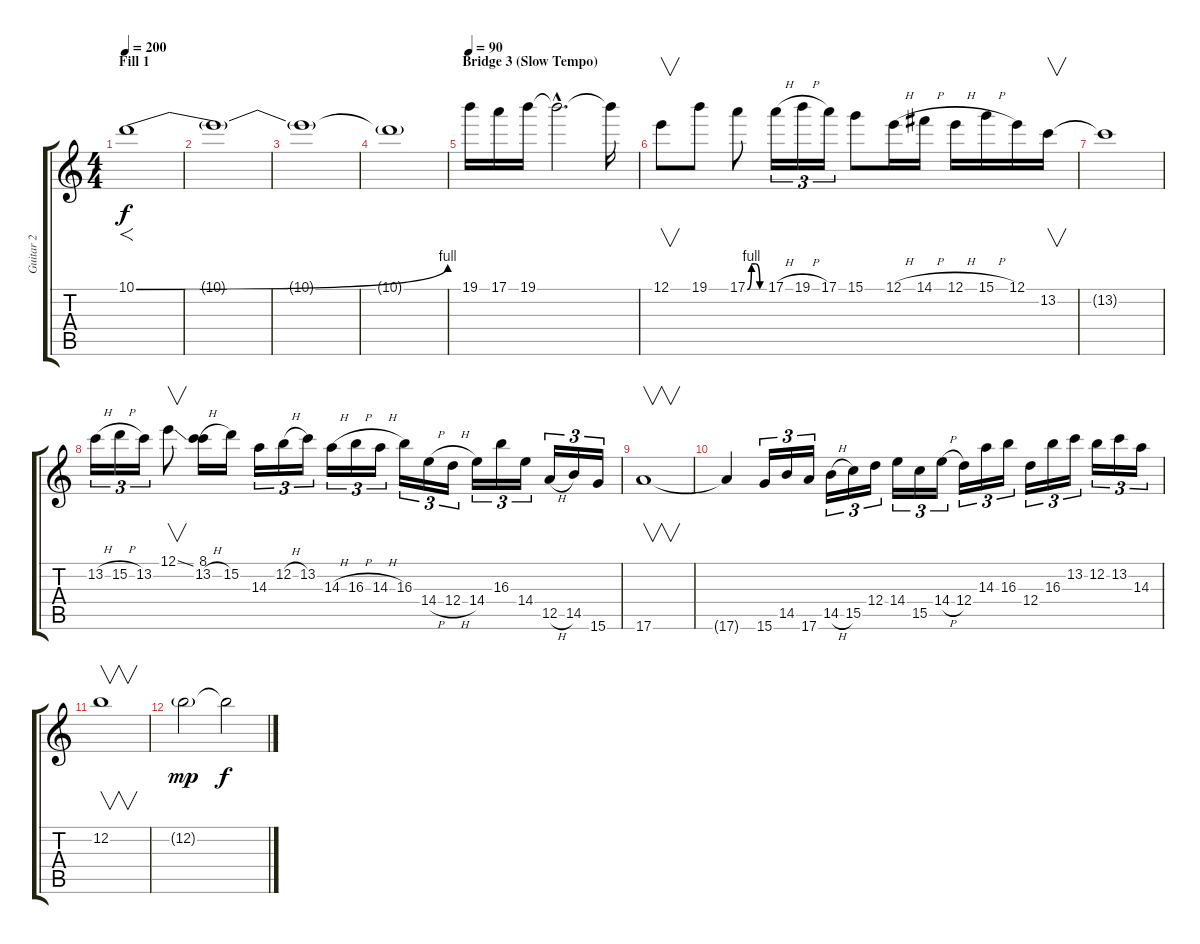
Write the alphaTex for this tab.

\track ("Guitar 2" "Guitar 2") {instrument distortionguitar}
\staff {score tabs}
\tuning (E4 B3 G3 D3 A2 E2) {hide}
\ts (4 4)
\section ("" "Fill 1")
\tempo 200
\clef g2
\ks c
10.1{be (bend 0 0 60 4)}.1{f dy f volume 13} |
10.1{t}.1 |
10.1{t}.1 |
10.1{t}.1 |
\section ("" "Bridge 3 (Slow Tempo)")
\tempo 90
19.1.16 17.1.16 19.1.16 19.1{hac t}.2{d} 19.1{t}.16 |
12.1.8{v} 19.1.8 17.1{be (custom 0 0 15 4 30 4 45 0 60 0)}.8 17.1{h}.16{tu (3 2)} 19.1{h}.16{tu (3 2)} 17.1.16{tu (3 2)} 15.1.8 12.1{h}.16 14.1{h}.16 12.1{h}.16 15.1{h}.16 12.1.16 13.2.16{v} |
13.2{t}.1 |
13.2{h}.16{tu (3 2)} 15.2{h}.16{tu (3 2)} 13.2.16{tu (3 2)} 12.1{ss}.8{v} (8.1 13.2{h}).16 15.2.16 14.3.16{tu (3 2)} 12.2{h}.16{tu (3 2)} 13.2.16{tu (3 2)} 14.3{h}.16{tu (3 2)} 16.3{h}.16{tu (3 2)} 14.3{h}.16{tu (3 2)} 16.3.16{tu (3 2)} 14.4{h}.16{tu (3 2)} 12.4{h}.16{tu (3 2)} 14.4.16{tu (3 2)} 16.3.16{tu (3 2)} 14.4.16{tu (3 2)} 12.5{h}.16{tu (3 2)} 14.5.16{tu (3 2)} 15.6.16{tu (3 2)} |
17.6.1{v} |
17.6{t}.4 15.6.16{tu (3 2)} 14.5.16{tu (3 2)} 17.6.16{tu (3 2)} 14.5{h}.16{tu (3 2)} 15.5.16{tu (3 2)} 12.4.16{tu (3 2)} 14.4.16{tu (3 2)} 15.5.16{tu (3 2)} 14.4{h}.16{tu (3 2)} 12.4.16{tu (3 2)} 14.3.16{tu (3 2)} 16.3.16{tu (3 2)} 12.4.16{tu (3 2)} 16.3.16{tu (3 2)} 13.2.16{tu (3 2)} 12.2.16{tu (3 2)} 13.2.16{tu (3 2)} 14.3.16{tu (3 2)} |
12.2.1{v} |
12.2{g}.2{dy mp} 12.2{t}.2{dy f}
